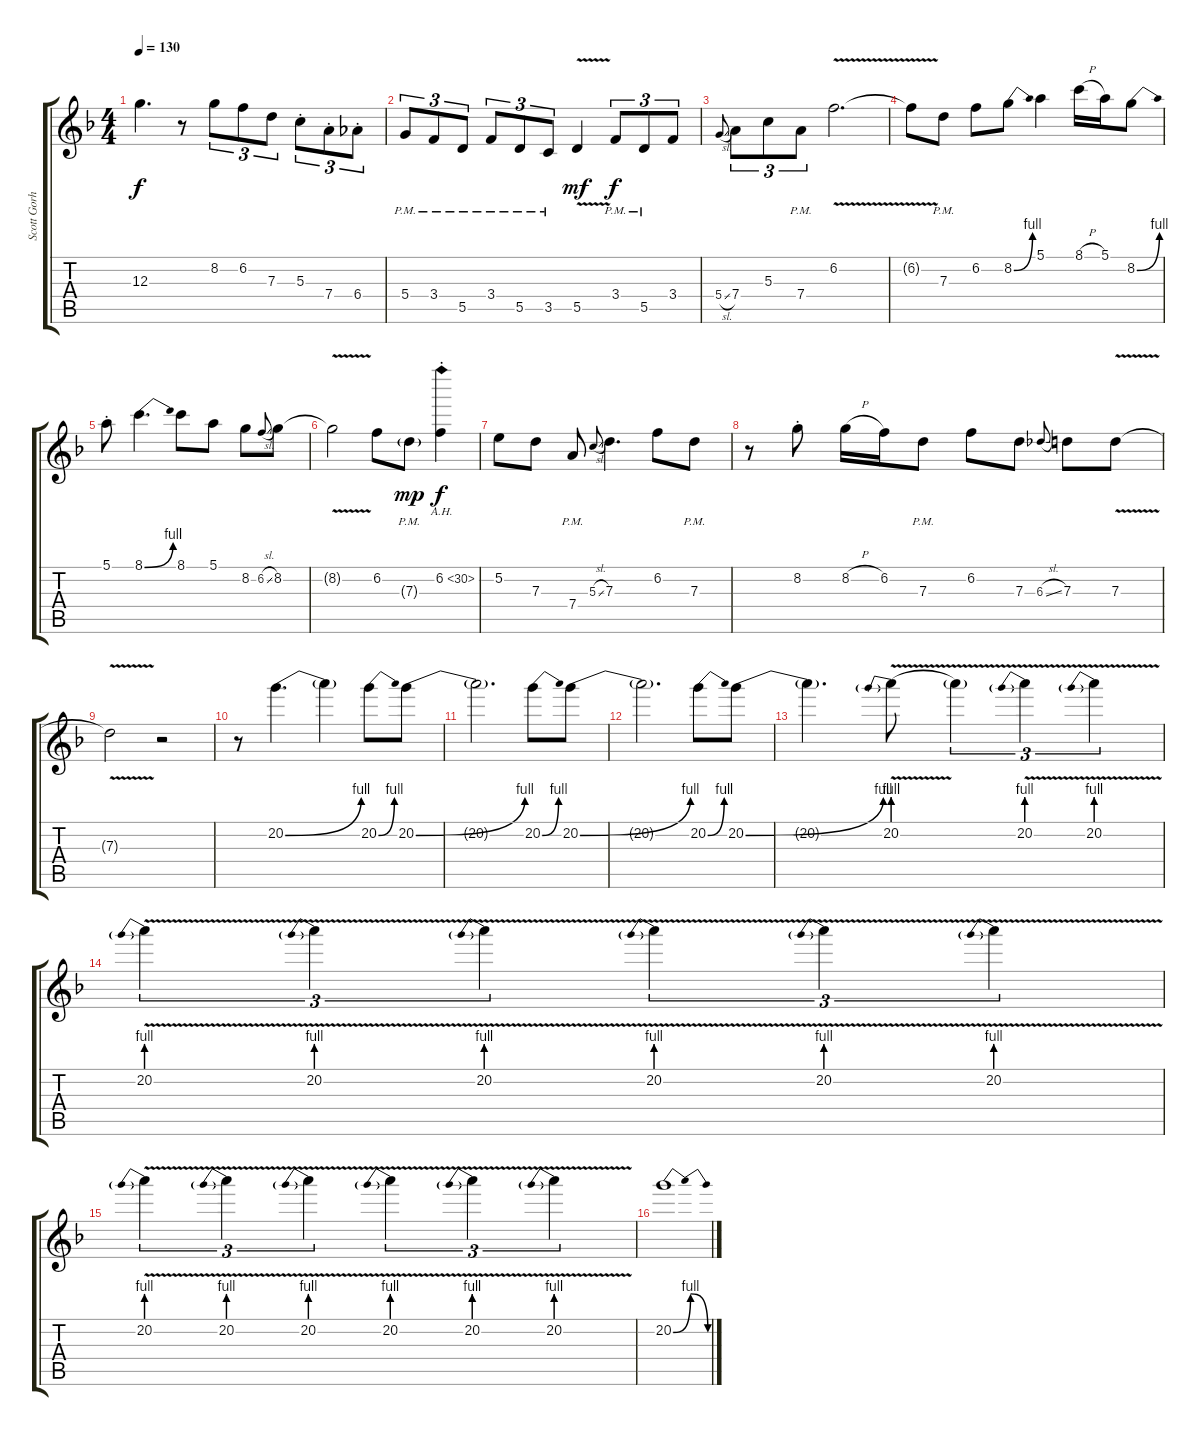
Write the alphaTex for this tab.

\track ("Scott Gorham" "Scott Gorh") {instrument electricguitarclean}
\staff {score tabs}
\tuning (E4 B3 G3 D3 A2 E2) {hide}
\ts (4 4)
\tempo 130
\clef g2
\ks dminor
12.3{t}.4{d dy f} r.8 8.2.8{tu (3 2)} 6.2.8{tu (3 2)} 7.3.8{tu (3 2)} 5.3{st}.8{tu (3 2)} 7.4{st}.8{tu (3 2)} 6.4{st}.8{tu (3 2)} |
5.4{pm}.8{tu (3 2)} 3.4{pm}.8{tu (3 2)} 5.5{pm}.8{tu (3 2)} 3.4{pm}.8{tu (3 2)} 5.5{pm}.8{tu (3 2)} 3.5{pm}.8{tu (3 2)} 5.5{v}.4{dy mf} 3.4{pm}.8{tu (3 2) dy f} 5.5{pm}.8{tu (3 2)} 3.4.8{tu (3 2)} |
5.4{sl}.8{gr onbeat} 7.4.8{tu (3 2)} 5.3.8{tu (3 2)} 7.4{pm}.8{tu (3 2)} 6.2{v}.2{d} |
6.2{t}.8 7.3{pm}.8 6.2.8 8.2{be (bend 0 0 60 4)}.8 5.1.4 8.1{h}.16 5.1.16 8.2{be (bend 0 0 60 4)}.8 |
5.1{st}.8 8.1{be (bend 0 0 60 4)}.4{d} 8.1.8 5.1.8 8.2.8 6.2{sl}.8{gr onbeat} 8.2.8 |
8.2{v t}.2 6.2.8 7.3{g pm}.8{dy mp} 6.2{ah 24 st}.4{dy f} |
5.2.8 7.3.8 7.4{pm}.8 5.3{sl}.8{gr onbeat} 7.3.4{d} 6.2.8 7.3{pm}.8 |
r.8 8.2{st}.8 8.2{h}.16 6.2.16 7.3{pm}.8 6.2.8 7.3.8 6.3{sl}.8{gr onbeat} 7.3.8 7.3{v}.8 |
7.3{t}.2 r.2 |
r.8 20.2{be (bend 0 0 60 4)}.4{d} 20.2{t}.4 20.2{be (bend 0 0 60 4)}.8 20.2{be (bend 0 0 60 4)}.8 |
20.2{t}.2{d} 20.2{be (bend 0 0 60 4)}.8 20.2{be (bend 0 0 60 4)}.8 |
20.2{t}.2{d} 20.2{be (bend 0 0 60 4)}.8 20.2{be (bend 0 0 60 4)}.8 |
20.2{t}.4{d} 20.2{be (prebend 0 4 60 4) v}.8 20.2{t}.4{tu (3 2)} 20.2{be (prebend 0 4 60 4) v}.4{tu (3 2)} 20.2{be (prebend 0 4 60 4) v}.4{tu (3 2)} |
20.2{be (prebend 0 4 60 4) v}.4{tu (3 2)} 20.2{be (prebend 0 4 60 4) v}.4{tu (3 2)} 20.2{be (prebend 0 4 60 4) v}.4{tu (3 2)} 20.2{be (prebend 0 4 60 4) v}.4{tu (3 2)} 20.2{be (prebend 0 4 60 4) v}.4{tu (3 2)} 20.2{be (prebend 0 4 60 4) v}.4{tu (3 2)} |
20.2{be (prebend 0 4 60 4) v}.4{tu (3 2)} 20.2{be (prebend 0 4 60 4) v}.4{tu (3 2)} 20.2{be (prebend 0 4 60 4) v}.4{tu (3 2)} 20.2{be (prebend 0 4 60 4) v}.4{tu (3 2)} 20.2{be (prebend 0 4 60 4) v}.4{tu (3 2)} 20.2{be (prebend 0 4 60 4) v}.4{tu (3 2)} |
20.2{be (bendrelease 0 0 3 4 45 4 60 0)}.1
